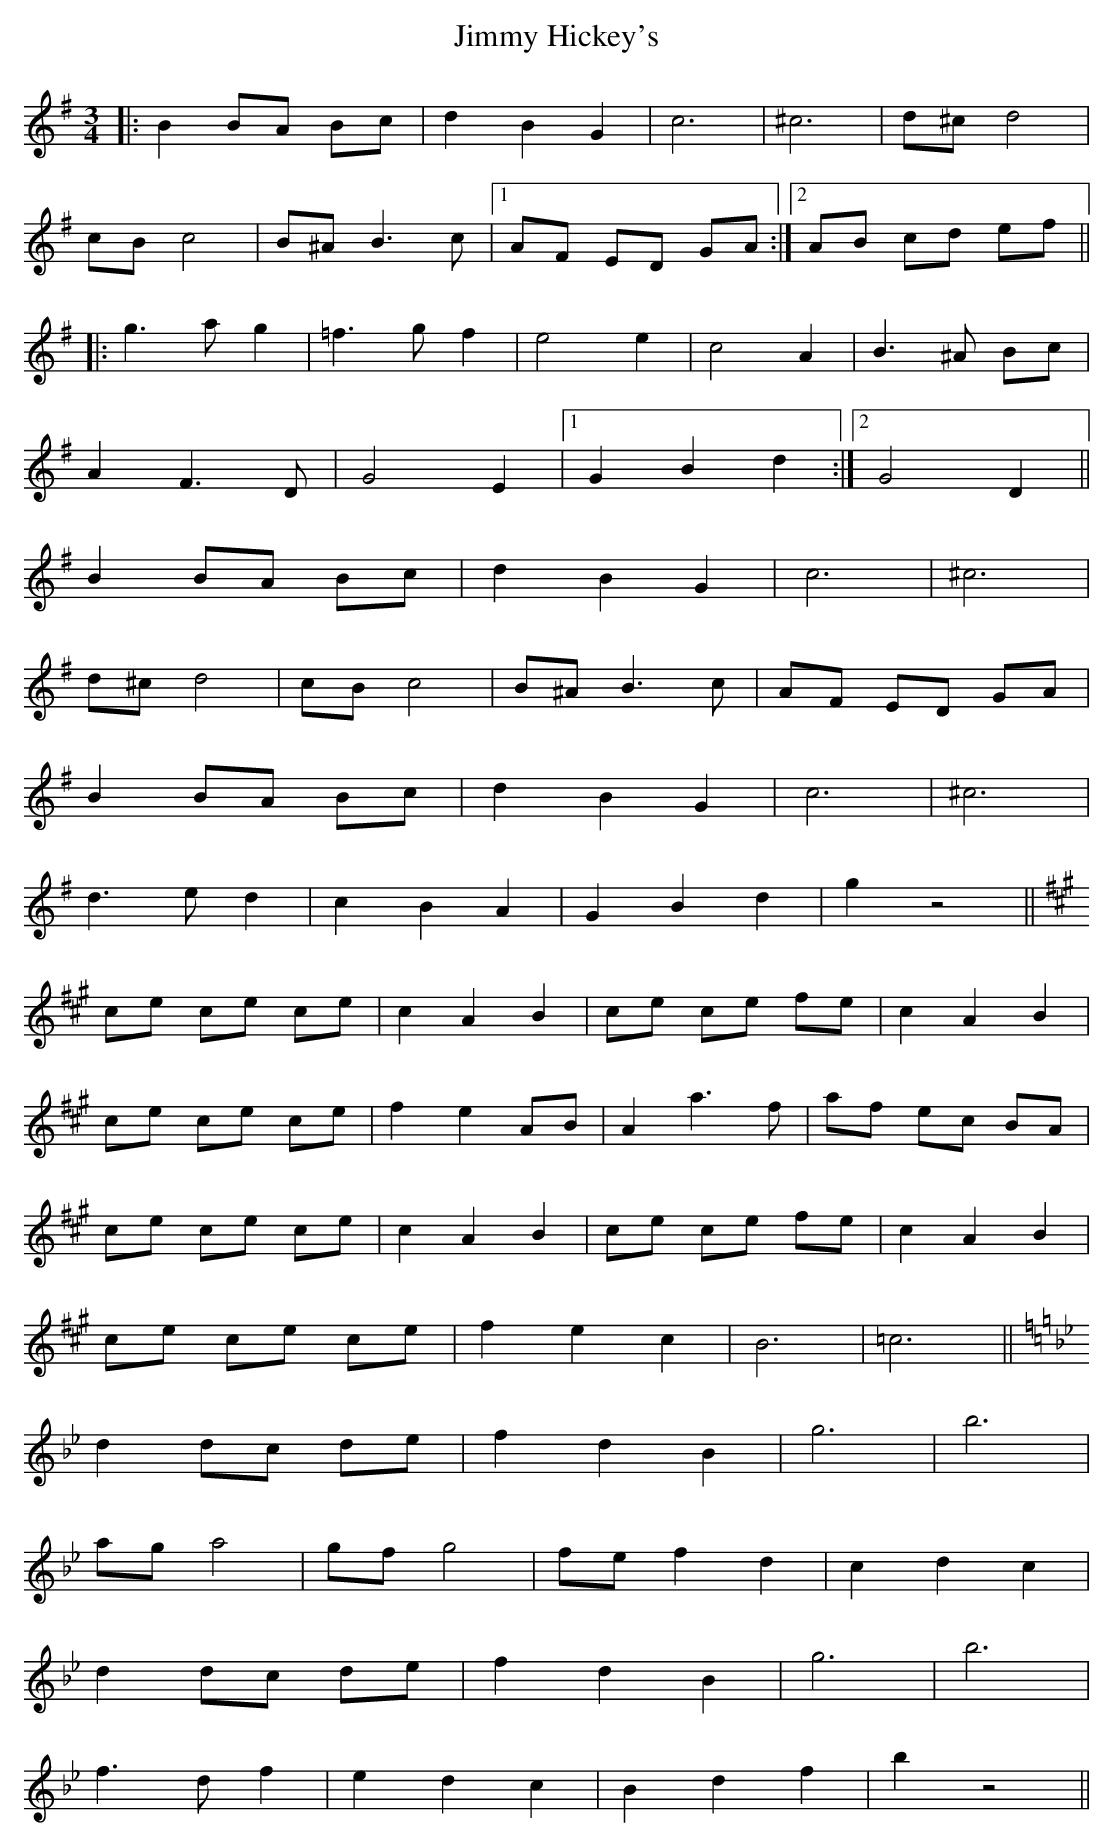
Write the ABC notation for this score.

X:1
T: Jimmy Hickey's
M: 3/4
L: 1/8
K: Gmaj
|:B2 BA Bc|d2 B2 G2|c6|^c6|d^c d4|
cB c4|B^A B3c|1 AF ED GA:|2 AB cd ef||
|:g3a g2|=f3g f2|e4 e2|c4 A2|B3^A Bc|
A2 F3D|G4 E2|1 G2 B2 d2:|2 G4 D2||
B2 BA Bc|d2 B2 G2|c6|^c6|
d^c d4|cB c4|B^A B3c| AF ED GA|
B2 BA Bc|d2 B2 G2|c6|^c6|
d3e d2|c2 B2 A2|G2 B2 d2|g2 z4||
K:A
ce ce ce|c2 A2 B2|ce ce fe|c2 A2 B2|
ce ce ce|f2 e2 AB|A2 a3f|af ec BA|
ce ce ce|c2 A2 B2|ce ce fe|c2 A2 B2|
ce ce ce|f2 e2 c2|B6|=c6||
K:Bb
d2 dc de|f2 d2 B2|g6|b6|
ag a4|gf g4|fe f2 d2|c2 d2 c2|
d2 dc de|f2 d2 B2|g6|b6|
f3d f2|e2 d2 c2|B2 d2 f2|b2 z4||
